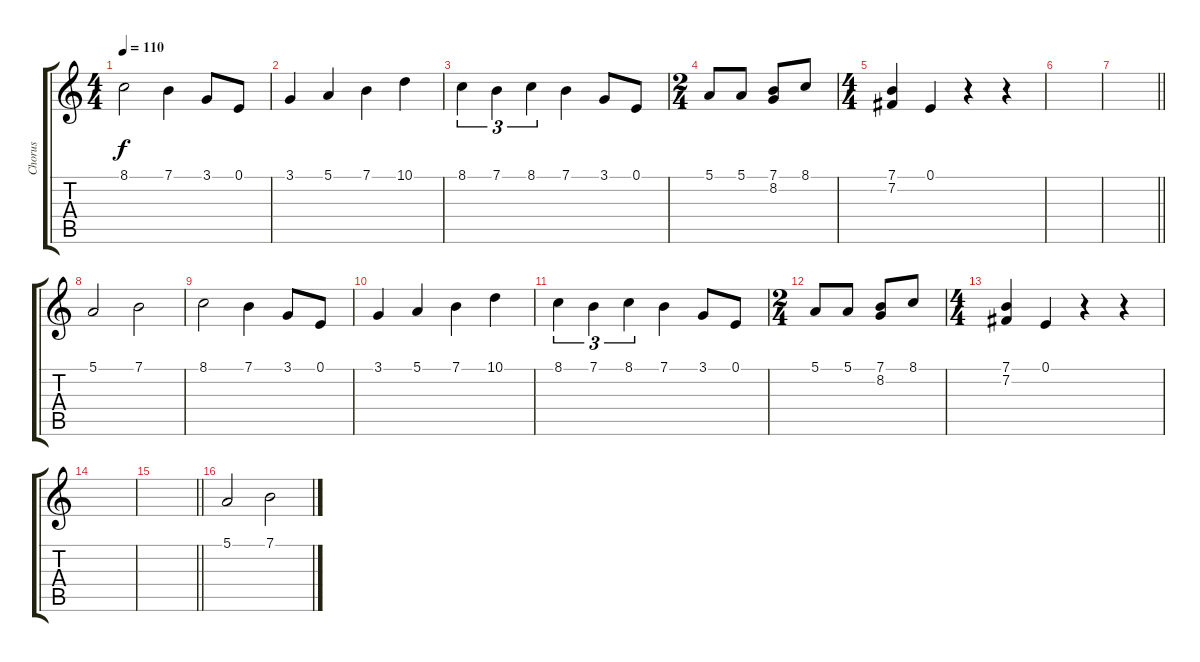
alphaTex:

\track ("Chorus" "Chorus") {instrument choiraahs}
\staff {score tabs}
\tuning (E4 B3 G3 D3 A2 E2) {hide}
\ts (4 4)
\tempo 110
\clef g2
\ks c
8.1.2{dy f} 7.1.4 3.1.8 0.1.8 |
3.1.4 5.1.4 7.1.4 10.1.4 |
8.1.4{tu (3 2)} 7.1.4{tu (3 2)} 8.1.4{tu (3 2)} 7.1.4 3.1.8 0.1.8 |
\ts (2 4)
5.1.8 5.1.8 (7.1 8.2).8 8.1.8 |
\ts (4 4)
(7.1 7.2).4 0.1.4 r.4 r.4 |
|
\barLineRight lightlight
|
5.1.2 7.1.2 |
8.1.2 7.1.4 3.1.8 0.1.8 |
3.1.4 5.1.4 7.1.4 10.1.4 |
8.1.4{tu (3 2)} 7.1.4{tu (3 2)} 8.1.4{tu (3 2)} 7.1.4 3.1.8 0.1.8 |
\ts (2 4)
5.1.8 5.1.8 (7.1 8.2).8 8.1.8 |
\ts (4 4)
(7.1 7.2).4 0.1.4 r.4 r.4 |
|
\barLineRight lightlight
|
5.1.2 7.1.2
